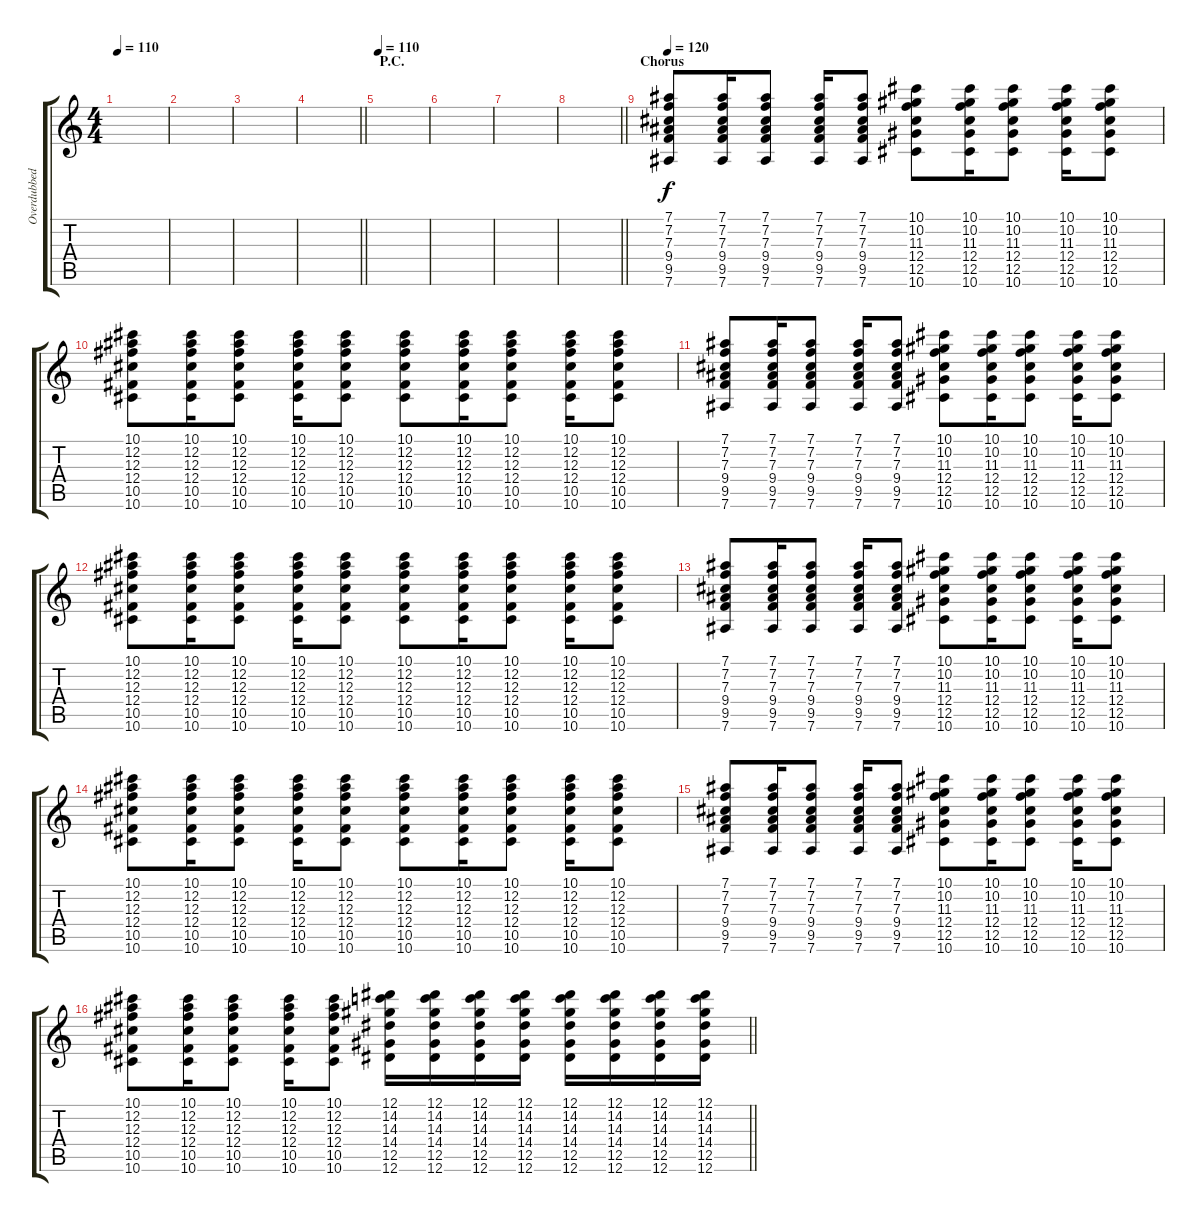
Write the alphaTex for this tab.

\track ("Overdubbed Guitar" "Overdubbed") {instrument distortionguitar}
\staff {score tabs}
\tuning (Eb4 Bb3 Gb3 Db3 Ab2 Eb2) {hide}
\ts (4 4)
\tempo 110
\clef g2
\ks c
|
|
|
\barLineRight lightlight
|
\section ("" "P.C.")
\tempo 110
|
|
|
\barLineRight lightlight
|
\section ("" "Chorus")
\tempo 120
(7.1 7.2 7.3 9.4 9.5 7.6).8 (7.1 7.2 7.3 9.4 9.5 7.6).16 (7.1 7.2 7.3 9.4 9.5 7.6).8 (7.1 7.2 7.3 9.4 9.5 7.6).16 (7.1 7.2 7.3 9.4 9.5 7.6).8 (10.1 10.2 11.3 12.4 12.5 10.6).8 (10.1 10.2 11.3 12.4 12.5 10.6).16 (10.1 10.2 11.3 12.4 12.5 10.6).8 (10.1 10.2 11.3 12.4 12.5 10.6).16 (10.1 10.2 11.3 12.4 12.5 10.6).8 |
(10.1 12.2 12.3 12.4 10.5 10.6).8 (10.1 12.2 12.3 12.4 10.5 10.6).16 (10.1 12.2 12.3 12.4 10.5 10.6).8 (10.1 12.2 12.3 12.4 10.5 10.6).16 (10.1 12.2 12.3 12.4 10.5 10.6).8 (10.1 12.2 12.3 12.4 10.5 10.6).8 (10.1 12.2 12.3 12.4 10.5 10.6).16 (10.1 12.2 12.3 12.4 10.5 10.6).8 (10.1 12.2 12.3 12.4 10.5 10.6).16 (10.1 12.2 12.3 12.4 10.5 10.6).8 |
(7.1 7.2 7.3 9.4 9.5 7.6).8 (7.1 7.2 7.3 9.4 9.5 7.6).16 (7.1 7.2 7.3 9.4 9.5 7.6).8 (7.1 7.2 7.3 9.4 9.5 7.6).16 (7.1 7.2 7.3 9.4 9.5 7.6).8 (10.1 10.2 11.3 12.4 12.5 10.6).8 (10.1 10.2 11.3 12.4 12.5 10.6).16 (10.1 10.2 11.3 12.4 12.5 10.6).8 (10.1 10.2 11.3 12.4 12.5 10.6).16 (10.1 10.2 11.3 12.4 12.5 10.6).8 |
(10.1 12.2 12.3 12.4 10.5 10.6).8 (10.1 12.2 12.3 12.4 10.5 10.6).16 (10.1 12.2 12.3 12.4 10.5 10.6).8 (10.1 12.2 12.3 12.4 10.5 10.6).16 (10.1 12.2 12.3 12.4 10.5 10.6).8 (10.1 12.2 12.3 12.4 10.5 10.6).8 (10.1 12.2 12.3 12.4 10.5 10.6).16 (10.1 12.2 12.3 12.4 10.5 10.6).8 (10.1 12.2 12.3 12.4 10.5 10.6).16 (10.1 12.2 12.3 12.4 10.5 10.6).8 |
(7.1 7.2 7.3 9.4 9.5 7.6).8 (7.1 7.2 7.3 9.4 9.5 7.6).16 (7.1 7.2 7.3 9.4 9.5 7.6).8 (7.1 7.2 7.3 9.4 9.5 7.6).16 (7.1 7.2 7.3 9.4 9.5 7.6).8 (10.1 10.2 11.3 12.4 12.5 10.6).8 (10.1 10.2 11.3 12.4 12.5 10.6).16 (10.1 10.2 11.3 12.4 12.5 10.6).8 (10.1 10.2 11.3 12.4 12.5 10.6).16 (10.1 10.2 11.3 12.4 12.5 10.6).8 |
(10.1 12.2 12.3 12.4 10.5 10.6).8 (10.1 12.2 12.3 12.4 10.5 10.6).16 (10.1 12.2 12.3 12.4 10.5 10.6).8 (10.1 12.2 12.3 12.4 10.5 10.6).16 (10.1 12.2 12.3 12.4 10.5 10.6).8 (10.1 12.2 12.3 12.4 10.5 10.6).8 (10.1 12.2 12.3 12.4 10.5 10.6).16 (10.1 12.2 12.3 12.4 10.5 10.6).8 (10.1 12.2 12.3 12.4 10.5 10.6).16 (10.1 12.2 12.3 12.4 10.5 10.6).8 |
(7.1 7.2 7.3 9.4 9.5 7.6).8 (7.1 7.2 7.3 9.4 9.5 7.6).16 (7.1 7.2 7.3 9.4 9.5 7.6).8 (7.1 7.2 7.3 9.4 9.5 7.6).16 (7.1 7.2 7.3 9.4 9.5 7.6).8 (10.1 10.2 11.3 12.4 12.5 10.6).8 (10.1 10.2 11.3 12.4 12.5 10.6).16 (10.1 10.2 11.3 12.4 12.5 10.6).8 (10.1 10.2 11.3 12.4 12.5 10.6).16 (10.1 10.2 11.3 12.4 12.5 10.6).8 |
\barLineRight lightlight
(10.1 12.2 12.3 12.4 10.5 10.6).8 (10.1 12.2 12.3 12.4 10.5 10.6).16 (10.1 12.2 12.3 12.4 10.5 10.6).8 (10.1 12.2 12.3 12.4 10.5 10.6).16 (10.1 12.2 12.3 12.4 10.5 10.6).8 (12.1 14.2 14.3 14.4 12.5 12.6).16 (12.1 14.2 14.3 14.4 12.5 12.6).16 (12.1 14.2 14.3 14.4 12.5 12.6).16 (12.1 14.2 14.3 14.4 12.5 12.6).16 (12.1 14.2 14.3 14.4 12.5 12.6).16 (12.1 14.2 14.3 14.4 12.5 12.6).16 (12.1 14.2 14.3 14.4 12.5 12.6).16 (12.1 14.2 14.3 14.4 12.5 12.6).16
